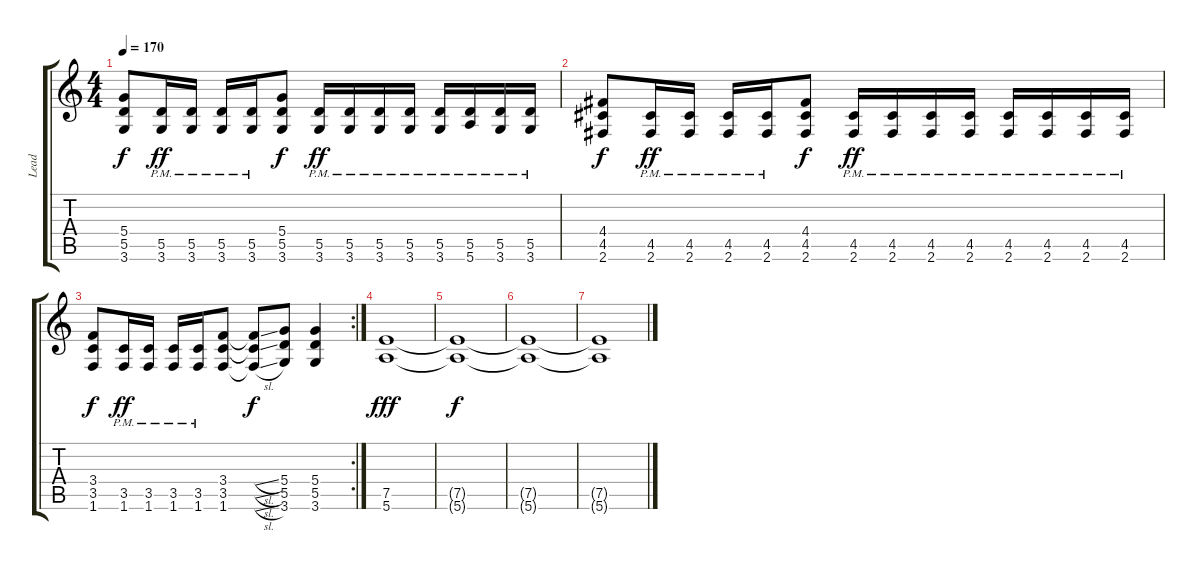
\track ("Lead" "Lead") {instrument electricguitarclean}
\staff {score tabs}
\tuning (E4 B3 G3 D3 A2 E2) {hide}
\ts (4 4)
\tempo 170
\clef g2
\ks c
(5.4 5.5 3.6).8{dy f} (5.5{pm} 3.6{pm}).16{dy ff} (5.5{pm} 3.6{pm}).16 (5.5{pm} 3.6{pm}).16 (5.5{pm} 3.6{pm}).16 (5.4 5.5 3.6).8{dy f} (5.5{pm} 3.6{pm}).16{dy ff} (5.5{pm} 3.6{pm}).16 (5.5{pm} 3.6{pm}).16 (5.5{pm} 3.6{pm}).16 (5.5{pm} 3.6{pm}).16 (5.5{pm} 5.6{pm}).16 (5.5{pm} 3.6{pm}).16 (5.5{pm} 3.6{pm}).16 |
(4.4 4.5 2.6).8{dy f} (4.5{pm} 2.6{pm}).16{dy ff} (4.5{pm} 2.6{pm}).16 (4.5{pm} 2.6{pm}).16 (4.5{pm} 2.6{pm}).16 (4.4 4.5 2.6).8{dy f} (4.5{pm} 2.6{pm}).16{dy ff} (4.5{pm} 2.6{pm}).16 (4.5{pm} 2.6{pm}).16 (4.5{pm} 2.6{pm}).16 (4.5{pm} 2.6{pm}).16 (4.5{pm} 2.6{pm}).16 (4.5{pm} 2.6{pm}).16 (4.5{pm} 2.6{pm}).16 |
\rc 2
(3.4 3.5 1.6).8{dy f} (3.5{pm} 1.6{pm}).16{dy ff} (3.5{pm} 1.6{pm}).16 (3.5{pm} 1.6{pm}).16 (3.5{pm} 1.6{pm}).16 (3.4 3.5 1.6).8 (3.4{sl t} 3.5{sl t} 1.6{sl t}).8{dy f} (5.4 5.5 3.6).8 (5.4 5.5 3.6).4 |
(7.5 5.6).1{dy fff} |
(7.5{t} 5.6{t}).1{dy f} |
(7.5{t} 5.6{t}).1 |
(7.5{t} 5.6{t}).1
